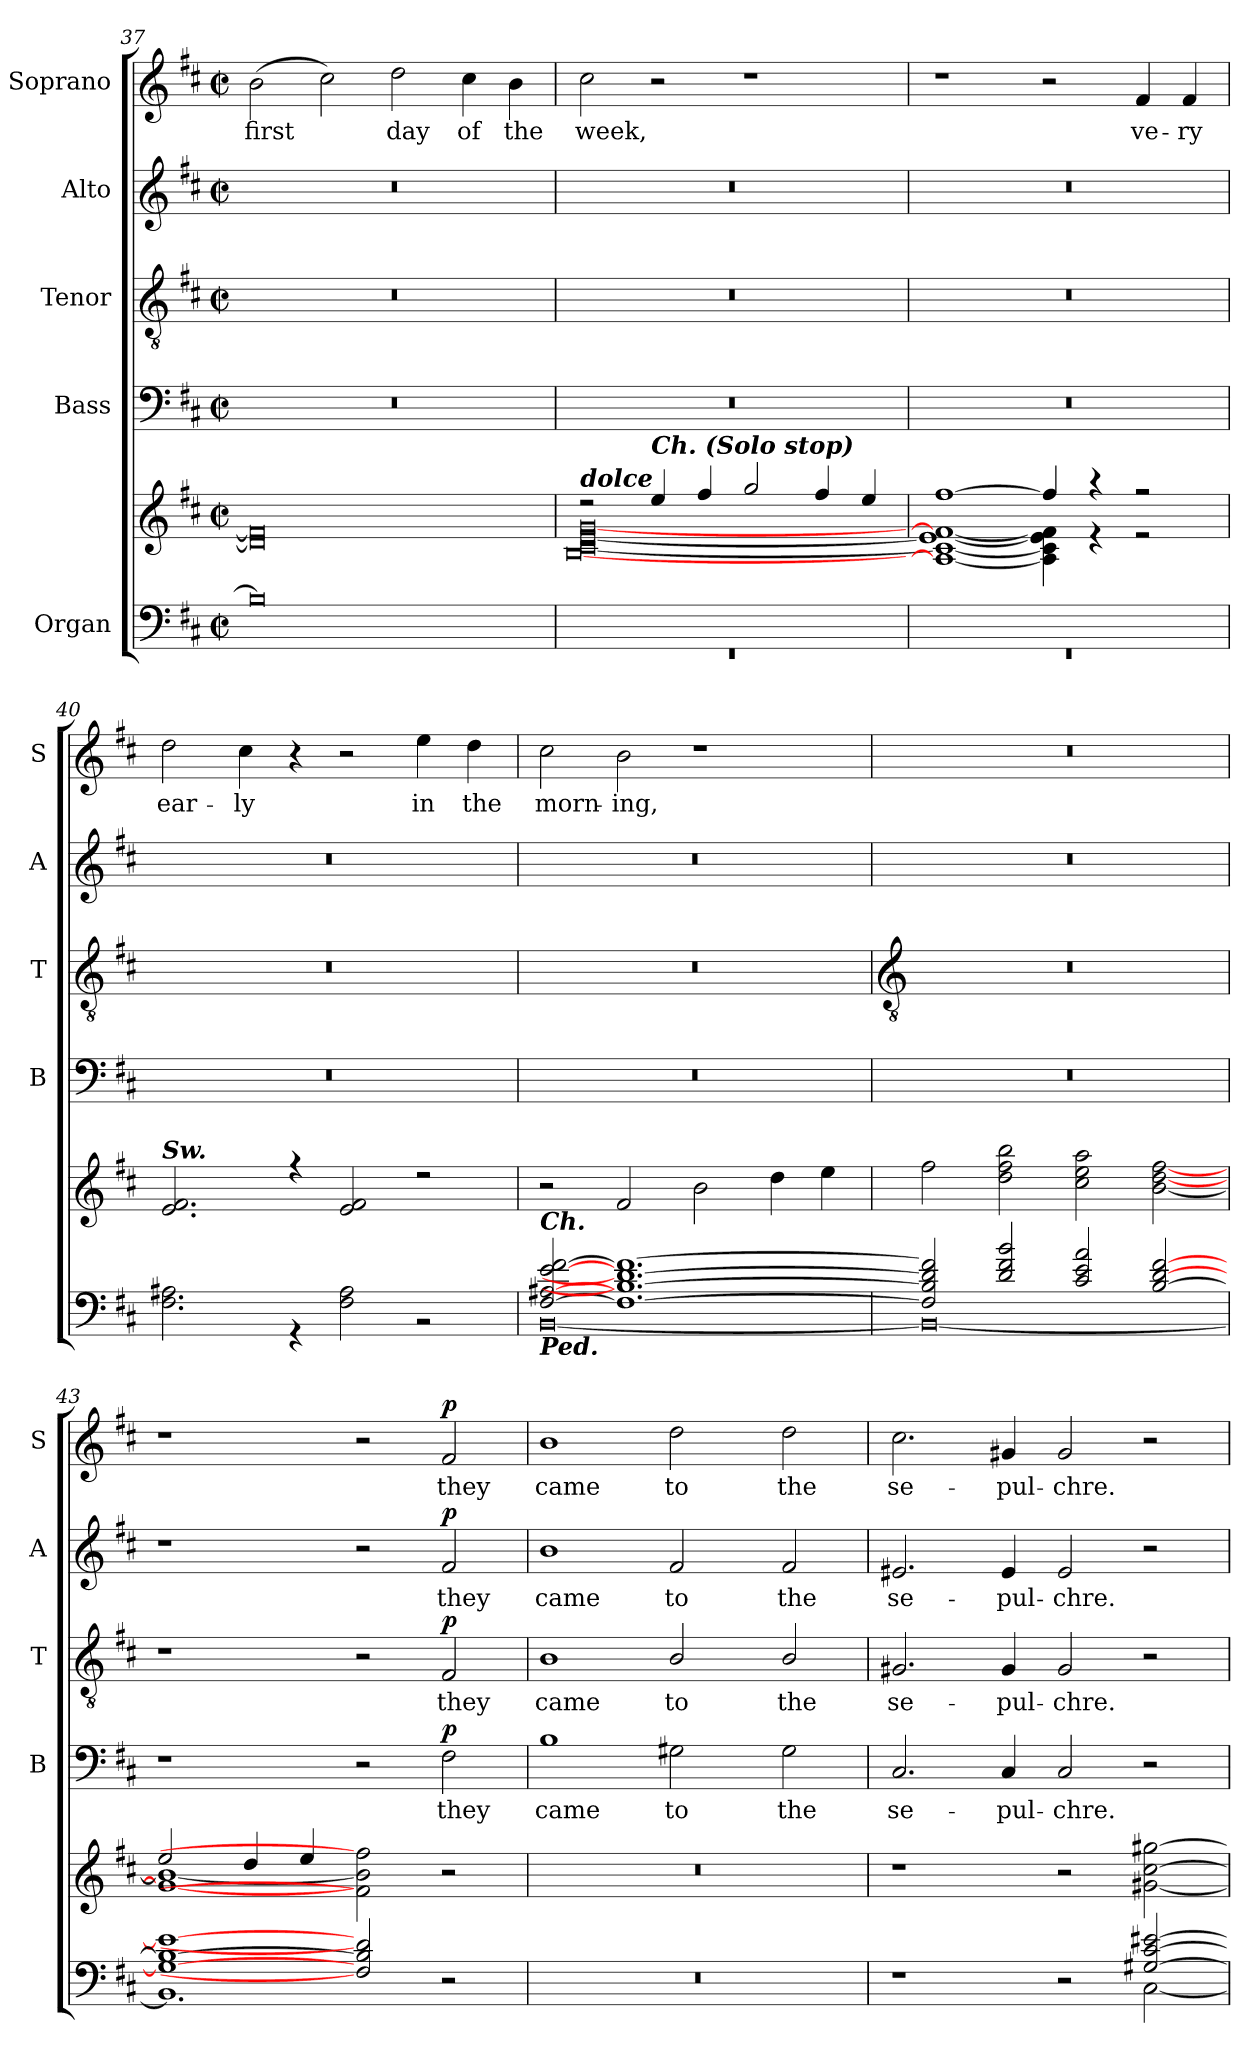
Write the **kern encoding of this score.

**kern	**kern	**kern	**text	**dynam	**kern	**text	**dynam	**kern	**text	**dynam	**kern	**text	**dynam
*part5	*part5	*part4	*part4	*part4	*part3	*part3	*part3	*part2	*part2	*part2	*part1	*part1	*part1
*staff6	*staff5	*staff4	*staff4	*staff4	*staff3	*staff3	*staff3	*staff2	*staff2	*staff2	*staff1	*staff1	*staff1
*I"Organ	*	*I"Bass	*	*	*I"Tenor	*	*	*I"Alto	*	*	*I"Soprano	*	*
*	*	*I'B	*	*	*I'T	*	*	*I'A	*	*	*I'S	*	*
*clefF4	*clefG2	*clefF4	*	*	*clefGv2	*	*	*clefG2	*	*	*clefG2	*	*
*k[f#c#]	*k[f#c#]	*k[f#c#]	*	*	*k[f#c#]	*	*	*k[f#c#]	*	*	*k[f#c#]	*	*
*D:	*D:	*D:	*	*	*D:	*	*	*D:	*	*	*D:	*	*
*M4/2	*M4/2	*M4/2	*	*	*M4/2	*	*	*M4/2	*	*	*M4/2	*	*
*met(c|)	*met(c|)	*met(c|)	*	*	*met(c|)	*	*	*met(c|)	*	*	*met(c|)	*	*
=37	=37	=37	=37	=37	=37	=37	=37	=37	=37	=37	=37	=37	=37
*^	*^	*	*	*	*	*	*	*	*	*	*	*	*
!	!	!	!	!	!	!	!	!	!	!	!	!	!	!LO:LY:b	!
0ryy	0B\]	0d/] 0f#/]	0ryy	0r	.	.	0r	.	.	0r	.	.	(>2b	first	.
.	.	.	.	.	.	.	.	.	.	.	.	.	2cc#)	.	.
!	!	!	!	!	!	!	!	!	!	!	!	!	!	!LO:LY:b	!
.	.	.	.	.	.	.	.	.	.	.	.	.	2dd	day	.
!	!	!	!	!	!	!	!	!	!	!	!	!	!	!LO:LY:b	!
.	.	.	.	.	.	.	.	.	.	.	.	.	4cc#	of	.
!	!	!	!	!	!	!	!	!	!	!	!	!	!	!LO:LY:b	!
.	.	.	.	.	.	.	.	.	.	.	.	.	4b	the	.
=38	=38	=38	=38	=38	=38	=38	=38	=38	=38	=38	=38	=38	=38	=38	=38
!	!	!LO:TX:a:Bi:t=dolce	!	!	!	!	!	!	!	!	!	!	!	!	!
!	!	!	!	!	!	!	!	!	!	!	!	!	!	!LO:LY:b	!
0ryy	0r	2r	[0B\ [0c#\ [0e\ [0g\	0r	.	.	0r	.	.	0r	.	.	2cc#	week,	.
!	!	!LO:TX:a:Bi:t=Ch. (Solo stop)	!	!	!	!	!	!	!	!	!	!	!	!	!
.	.	4ee/	.	.	.	.	.	.	.	.	.	.	2r	.	.
.	.	4ff#/	.	.	.	.	.	.	.	.	.	.	.	.	.
.	.	2gg/	.	.	.	.	.	.	.	.	.	.	1r	.	.
.	.	4ff#/	.	.	.	.	.	.	.	.	.	.	.	.	.
.	.	4ee/	.	.	.	.	.	.	.	.	.	.	.	.	.
=39	=39	=39	=39	=39	=39	=39	=39	=39	=39	=39	=39	=39	=39	=39	=39
0ryy	0r	[1ff#/	1A#\_ 1c#\_ 1e\_ 1f#\_	0r	.	.	0r	.	.	0r	.	.	1r	.	.
.	.	4ff#/]	4A#\] 4c#\] 4e\] 4f#\]	.	.	.	.	.	.	.	.	.	2r	.	.
.	.	4r	4r	.	.	.	.	.	.	.	.	.	.	.	.
!	!	!	!	!	!	!	!	!	!	!	!	!	!	!LO:LY:b	!
.	.	2r	2r	.	.	.	.	.	.	.	.	.	4f#	ve-	.
!	!	!	!	!	!	!	!	!	!	!	!	!	!	!LO:LY:b	!
.	.	.	.	.	.	.	.	.	.	.	.	.	4f#	-ry	.
=40	=40	=40	=40	=40	=40	=40	=40	=40	=40	=40	=40	=40	=40	=40	=40
!	!	!LO:TX:a:Bi:t=Sw.	!	!	!	!	!	!	!	!	!	!	!	!	!
!	!	!	!	!	!	!	!	!	!	!	!	!	!	!LO:LY:b	!
0ryy	2.F#\ 2.A#X\	2.e/ 2.f#/	0ryy	0r	.	.	0r	.	.	0r	.	.	2dd	ear-	.
!	!	!	!	!	!	!	!	!	!	!	!	!	!	!LO:LY:b	!
.	.	.	.	.	.	.	.	.	.	.	.	.	4cc#	-ly	.
.	4r	4r	.	.	.	.	.	.	.	.	.	.	4r	.	.
.	2F#\ 2A#\	2e/ 2f#/	.	.	.	.	.	.	.	.	.	.	2r	.	.
!	!	!	!	!	!	!	!	!	!	!	!	!	!	!LO:LY:b	!
.	2r	2r	.	.	.	.	.	.	.	.	.	.	4ee	in	.
!	!	!	!	!	!	!	!	!	!	!	!	!	!	!LO:LY:b	!
.	.	.	.	.	.	.	.	.	.	.	.	.	4dd	the	.
=41	=41	=41	=41	=41	=41	=41	=41	=41	=41	=41	=41	=41	=41	=41	=41
!LO:TX:a:Bi:t=Ch.	!	!	!	!	!	!	!	!	!	!	!	!	!	!	!
!LO:TX:b:Bi:t=Ped.	!	!	!	!	!	!	!	!	!	!	!	!	!	!	!
!	!	!	!	!	!	!	!	!	!	!	!	!	!	!LO:LY:b	!
[2F#/ [2A#X/ [2e/ [2f#/	[0BB\	2r	1ryy	0r	.	.	0r	.	.	0r	.	.	2cc#	morn-	.
!	!	!	!	!	!	!	!	!	!	!	!	!	!	!LO:LY:b	!
1.F#/_ 1.B/_ 1.d/_ 1.f#/_	.	2f#/	.	.	.	.	.	.	.	.	.	.	2b	-ing,	.
.	.	1ryy	2b\	.	.	.	.	.	.	.	.	.	1r	.	.
.	.	.	4dd\	.	.	.	.	.	.	.	.	.	.	.	.
.	.	.	4ee\	.	.	.	.	.	.	.	.	.	.	.	.
!!LO:LB:g=z
=42	=42	=42	=42	=42	=42	=42	=42	=42	=42	=42	=42	=42	=42	=42	=42
*	*	*	*	*	*	*	*clefGv2	*	*	*	*	*	*	*	*
2F#/] 2B/] 2d/] 2f#/]	0BB\_	0ryy	2ff#\	0r	.	.	0r	.	.	0r	.	.	0r	.	.
2d/ 2f#/ 2b/	.	.	2dd\ 2ff#\ 2bb\	.	.	.	.	.	.	.	.	.	.	.	.
2c#/ 2e/ 2a/	.	.	2cc#\ 2ee\ 2aa\	.	.	.	.	.	.	.	.	.	.	.	.
[2B/ [2d/ [2f#/	.	.	[2b\ [2dd\ [2ff#\	.	.	.	.	.	.	.	.	.	.	.	.
=43	=43	=43	=43	=43	=43	=43	=43	=43	=43	=43	=43	=43	=43	=43	=43
1G/_ 1B/_ 1e/_	1.BB\]	2ee/	1g\_ 1b\_	1r	.	.	1r	.	.	1r	.	.	1r	.	.
.	.	4dd/	.	.	.	.	.	.	.	.	.	.	.	.	.
.	.	4ee/	.	.	.	.	.	.	.	.	.	.	.	.	.
2F#/] 2B/] 2d/]	.	1ryy	2f#\] 2b\] 2ff#\]	2r	.	.	2r	.	.	2r	.	.	2r	.	.
!	!	!	!	!	!LO:LY:b	!LO:DY:b	!	!LO:LY:b	!LO:DY:b	!	!LO:LY:b	!LO:DY:b	!	!LO:LY:b	!LO:DY:b
2r	2ryy	.	2r	2F#	they	p	2F#	they	p	2f#	they	p	2f#	they	p
=44	=44	=44	=44	=44	=44	=44	=44	=44	=44	=44	=44	=44	=44	=44	=44
!	!	!	!	!	!LO:LY:b	!	!	!LO:LY:b	!	!	!LO:LY:b	!	!	!LO:LY:b	!
1ryy	0r	0r	1ryy	1B	came	.	1B	came	.	1b	came	.	1b	came	.
!	!	!	!	!	!LO:LY:b	!	!	!LO:LY:b	!	!	!LO:LY:b	!	!	!LO:LY:b	!
4ryy	.	.	4ryy	2G#X	to	.	2B/	to	.	2f#	to	.	2dd	to	.
2.ryy	.	.	2.ryy	.	.	.	.	.	.	.	.	.	.	.	.
!	!	!	!	!	!LO:LY:b	!	!	!LO:LY:b	!	!	!LO:LY:b	!	!	!LO:LY:b	!
.	.	.	.	2G#	the	.	2B/	the	.	2f#	the	.	2dd	the	.
=45	=45	=45	=45	=45	=45	=45	=45	=45	=45	=45	=45	=45	=45	=45	=45
!	!	!	!	!	!LO:LY:b	!	!	!LO:LY:b	!	!	!LO:LY:b	!	!	!LO:LY:b	!
1.ryy	1r	1r	1.ryy	2.C#	se-	.	2.G#X	se-	.	2.e#X	se-	.	2.cc#	se-	.
!	!	!	!	!	!LO:LY:b	!	!	!LO:LY:b	!	!	!LO:LY:b	!	!	!LO:LY:b	!
.	.	.	.	4C#	-pul-	.	4G#	-pul-	.	4e#	-pul-	.	4g#X	-pul-	.
!	!	!	!	!	!LO:LY:b	!	!	!LO:LY:b	!	!	!LO:LY:b	!	!	!LO:LY:b	!
.	2r	2r	.	2C#	-chre.	.	2G#	-chre.	.	2e#	-chre.	.	2g#	-chre.	.
[2G#X/ [2c#/ [2e#X/	[2C#\	2ryy	[2g#X\ [2cc#\ [2gg#X\	2r	.	.	2r	.	.	2r	.	.	2r	.	.
*v	*v	*	*	*	*	*	*	*	*	*	*	*	*	*	*
*	*v	*v	*	*	*	*	*	*	*	*	*	*	*	*
=	=	=	=	=	=	=	=	=	=	=	=	=	=
*-	*-	*-	*-	*-	*-	*-	*-	*-	*-	*-	*-	*-	*-
